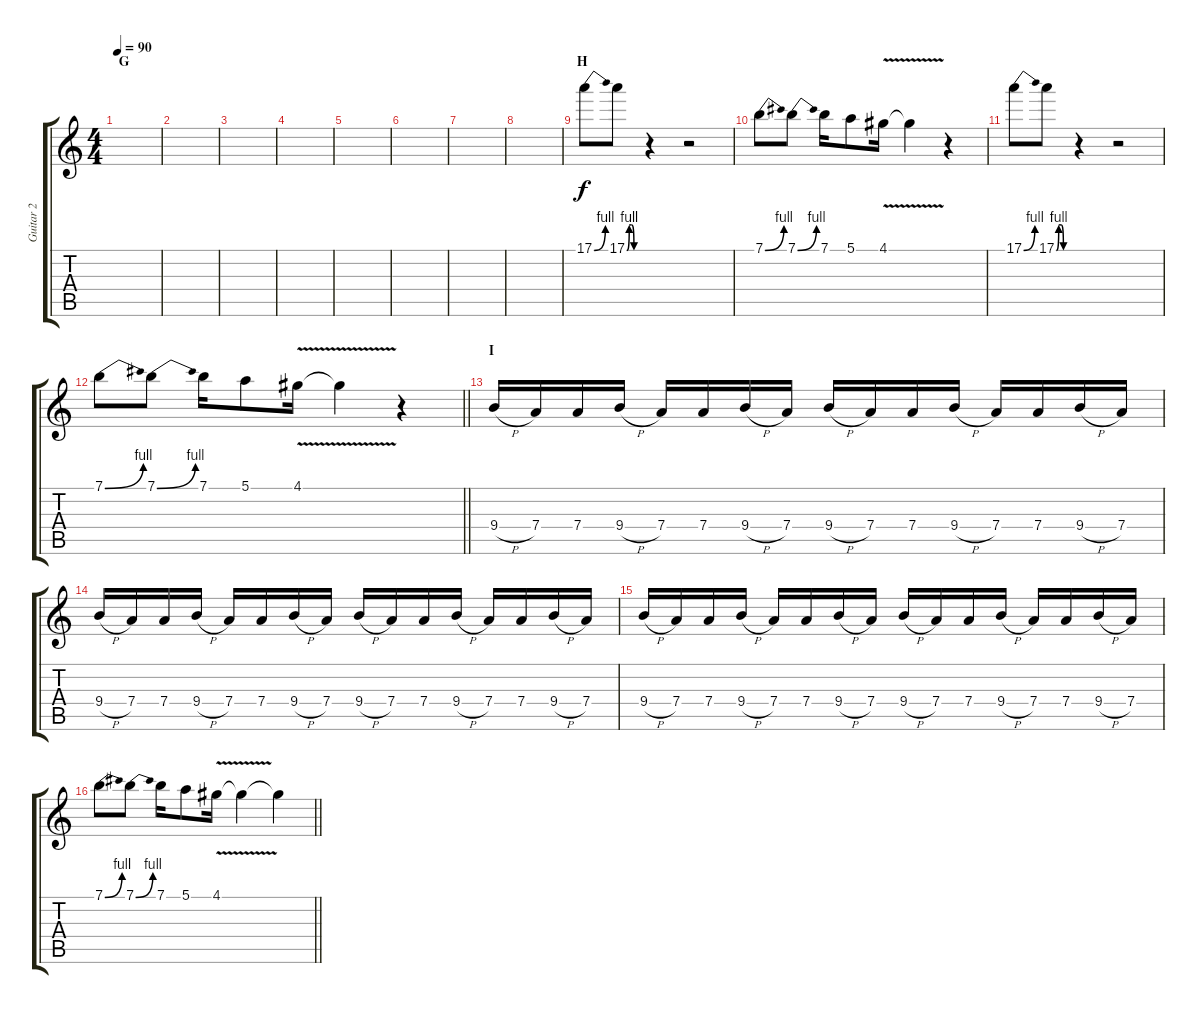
\track ("Guitar 2" "Guitar 2") {instrument distortionguitar}
\staff {score tabs}
\tuning (E4 B3 G3 D3 A2 E2) {hide}
\ts (4 4)
\section ("" "G")
\tempo 90
\clef g2
\ks c
|
|
|
|
|
|
|
|
\section ("" "H")
17.1{be (bend 0 0 60 4)}.8 17.1{be (custom 0 0 10 4 20 4 30 0 60 0)}.8 r.4 r.2 |
7.1{be (bend 0 0 60 4)}.8 7.1{be (bend 0 0 60 4)}.8 7.1.16 5.1.8 4.1{v}.16 4.1{t}.4 r.4 |
17.1{be (bend 0 0 60 4)}.8 17.1{be (custom 0 0 10 4 20 4 30 0 60 0)}.8 r.4 r.2 |
\barLineRight lightlight
7.1{be (bend 0 0 60 4)}.8 7.1{be (bend 0 0 60 4)}.8 7.1.16 5.1.8 4.1{v}.16 4.1{t}.4 r.4 |
\section ("" "I")
9.4{h}.16 7.4.16 7.4.16 9.4{h}.16 7.4.16 7.4.16 9.4{h}.16 7.4.16 9.4{h}.16 7.4.16 7.4.16 9.4{h}.16 7.4.16 7.4.16 9.4{h}.16 7.4.16 |
9.4{h}.16 7.4.16 7.4.16 9.4{h}.16 7.4.16 7.4.16 9.4{h}.16 7.4.16 9.4{h}.16 7.4.16 7.4.16 9.4{h}.16 7.4.16 7.4.16 9.4{h}.16 7.4.16 |
9.4{h}.16 7.4.16 7.4.16 9.4{h}.16 7.4.16 7.4.16 9.4{h}.16 7.4.16 9.4{h}.16 7.4.16 7.4.16 9.4{h}.16 7.4.16 7.4.16 9.4{h}.16 7.4.16 |
\barLineRight lightlight
7.1{be (bend 0 0 60 4)}.8 7.1{be (bend 0 0 60 4)}.8 7.1.16 5.1.8 4.1{v}.16 4.1{t}.4 4.1{t}.4
